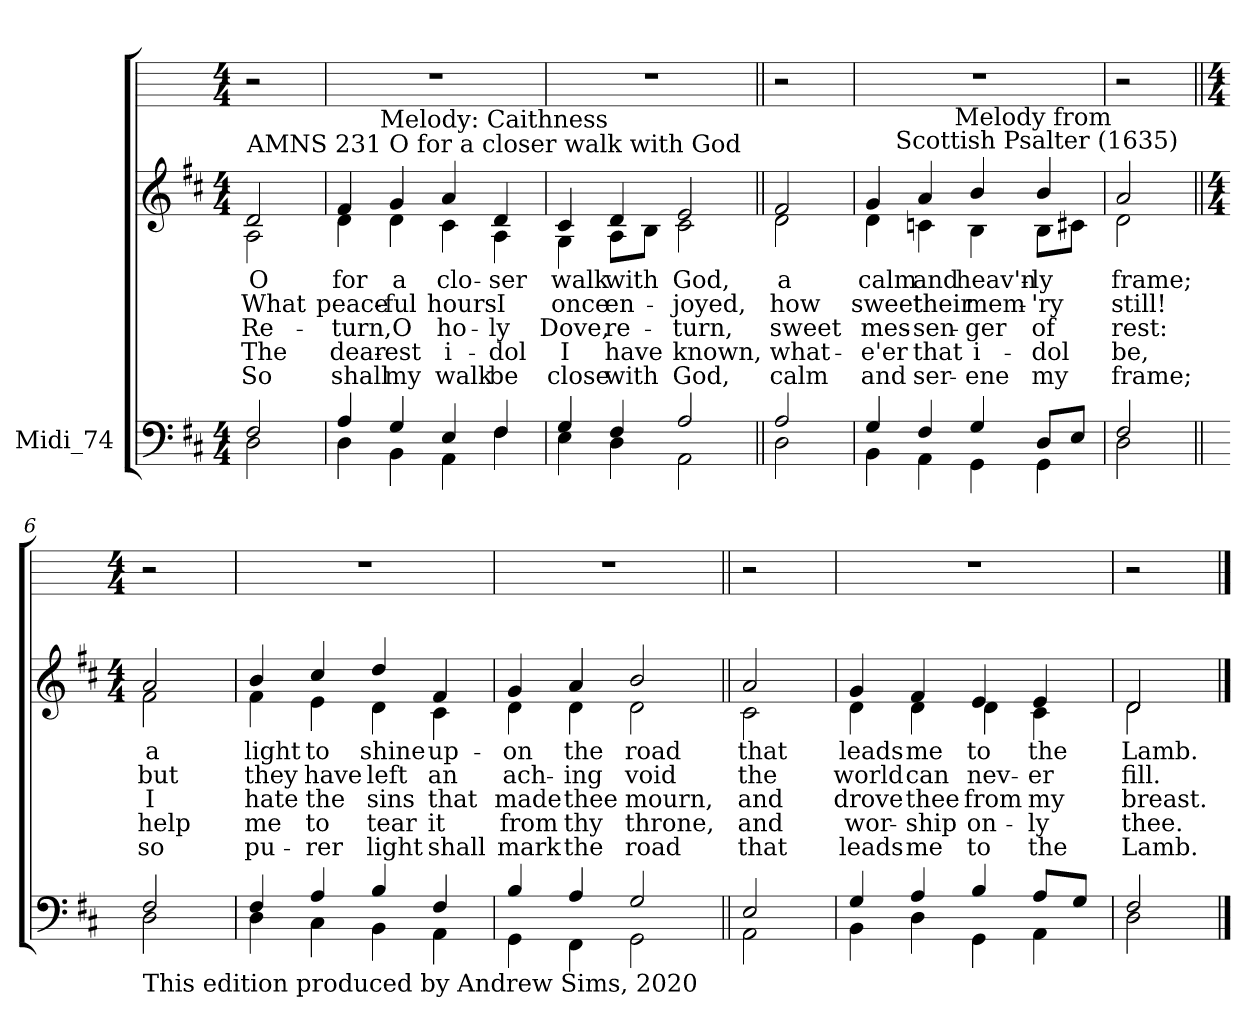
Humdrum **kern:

**kern	**kern	**text	**text	**text	**text	**text	**kern
*part3	*part2	*part2	*part2	*part2	*part2	*part2	*part1
*staff3	*staff2	*staff2	*staff2	*staff2	*staff2	*staff2	*staff1
*I"Midi_74	*	*	*	*	*	*	*
*clefF4	*clefG2	*	*	*	*	*	*
*k[f#c#]	*k[f#c#]	*	*	*	*	*	*
*D:	*D:	*	*	*	*	*	*
*M4/4	*M4/4	*	*	*	*	*	*M4/4
=	=	=	=	=	=	=	=
*^	*	*	*	*	*	*	*
!	!	!LO:TX:a:cj:t=William Cowper\n(1731-1800)	!	!	!	!	!	!
!	!	!	!LO:LY:b	!LO:LY:b	!LO:LY:b	!LO:LY:b	!LO:LY:b	!
*	*	*^	*	*	*	*	*	*
2F#/	2D\	2d/	2A\	O	What	Re-	-The	So	2r
=1	=1	=1	=1	=1	=1	=1	=1	=1	=1
!	!	!	!	!LO:LY:b	!LO:LY:b	!LO:LY:b	!LO:LY:b	!LO:LY:b	!
4A/	4D\	4f#/	4d\	for	peace-	-turn,	dear-	-shall	1r
!	!	!	!	!LO:LY:b	!LO:LY:b	!LO:LY:b	!LO:LY:b	!LO:LY:b	!
4G/	4BB\	4g/	4d\	a	ful	O	est	my	.
!	!	!	!	!LO:LY:b	!LO:LY:b	!LO:LY:b	!LO:LY:b	!LO:LY:b	!
4E/	4AA\	4a/	4c#\	clo-	-hours	ho-	-i-	-walk	.
!	!	!LO:TX:a:cj:t=AMNS 231 O for a closer walk with God	!	!	!	!	!	!	!
!	!	!LO:TX:a:cj:t=Melody&colon; Caithness	!	!	!	!	!	!	!
!	!	!	!	!LO:LY:b	!LO:LY:b	!LO:LY:b	!LO:LY:b	!LO:LY:b	!
4F#/	4F#\	4d/	4A\	ser	I	ly	dol	be	.
=2	=2	=2	=2	=2	=2	=2	=2	=2	=2
!	!	!	!	!LO:LY:b	!LO:LY:b	!LO:LY:b	!LO:LY:b	!LO:LY:b	!
4G/	4E\	4c#/	4G\	walk	once	Dove,	I	close	1r
!	!	!	!	!LO:LY:b	!LO:LY:b	!LO:LY:b	!LO:LY:b	!LO:LY:b	!
4F#/	4D\	4d/	8A\L	with	en-	-re-	-have	with	.
.	.	.	8B\J	.	.	.	.	.	.
!	!	!	!	!LO:LY:b	!LO:LY:b	!LO:LY:b	!LO:LY:b	!LO:LY:b	!
2A/	2AA\	2e/	2c#\	God,	joyed,	turn,	known,	God,	.
=3||	=3||	=3||	=3||	=3||	=3||	=3||	=3||	=3||	=3||
!	!	!	!	!LO:LY:b	!LO:LY:b	!LO:LY:b	!LO:LY:b	!LO:LY:b	!
2A/	2D\	2f#/	2d\	a	how	sweet	what-	-calm	2r
=4	=4	=4	=4	=4	=4	=4	=4	=4	=4
!	!	!	!	!LO:LY:b	!LO:LY:b	!LO:LY:b	!LO:LY:b	!LO:LY:b	!
4G/	4BB\	4g/	4d\	calm	sweet	mes-	-e'er	and	1r
!	!	!	!	!LO:LY:b	!LO:LY:b	!LO:LY:b	!LO:LY:b	!LO:LY:b	!
4F#/	4AA\	4a/	4cn\	and	their	sen-	-that	ser-	.
!	!	!	!	!LO:LY:b	!LO:LY:b	!LO:LY:b	!LO:LY:b	!LO:LY:b	!
4G/	4GG\	4b/	4B\	-heav'n-	-mem-	-ger	i-	-ene	.
!	!	!LO:TX:a:cj:t=Melody from \nScottish Psalter (1635)	!	!	!	!	!	!	!
!	!	!	!	!LO:LY:b	!LO:LY:b	!LO:LY:b	!LO:LY:b	!LO:LY:b	!
8D/L	4GG\	4b/	8B\L	ly	'ry	of	dol	my	.
8E/J	.	.	8c#X\J	.	.	.	.	.	.
=5	=5	=5	=5	=5	=5	=5	=5	=5	=5
!	!	!	!	!LO:LY:b	!LO:LY:b	!LO:LY:b	!LO:LY:b	!LO:LY:b	!
2F#/	2D\	2a/	2d\	frame;	still!	rest:	be,	frame;	2r
!!LO:LB:g=z
=6||	=6||	=6||	=6||	=6||	=6||	=6||	=6||	=6||	=6||
*	*	*M4/4	*	*	*	*	*	*	*M4/4
!LO:TX:b:t=This edition produced by Andrew Sims, 2020	!	!	!	!	!	!	!	!	!
!	!	!	!	!LO:LY:b	!LO:LY:b	!LO:LY:b	!LO:LY:b	!LO:LY:b	!
2F#/	2D\	2a/	2f#\	a	but	I	help	so	2r
=7	=7	=7	=7	=7	=7	=7	=7	=7	=7
!	!	!	!	!LO:LY:b	!LO:LY:b	!LO:LY:b	!LO:LY:b	!LO:LY:b	!
4F#/	4D\	4b/	4f#\	light	they	hate	me	pu-	1r
!	!	!	!	!LO:LY:b	!LO:LY:b	!LO:LY:b	!LO:LY:b	!LO:LY:b	!
4A/	4C#\	4cc#/	4e\	-to	have	the	to	rer	.
!	!	!	!	!LO:LY:b	!LO:LY:b	!LO:LY:b	!LO:LY:b	!LO:LY:b	!
4B/	4BB\	4dd/	4d\	shine	left	sins	tear	light	.
!	!	!	!	!LO:LY:b	!LO:LY:b	!LO:LY:b	!LO:LY:b	!LO:LY:b	!
4F#/	4AA\	4f#/	4c#\	up-	-an	that	it	shall	.
=8	=8	=8	=8	=8	=8	=8	=8	=8	=8
!	!	!	!	!LO:LY:b	!LO:LY:b	!LO:LY:b	!LO:LY:b	!LO:LY:b	!
4B/	4GG\	4g/	4d\	on	ach-	-made	from	mark	1r
!	!	!	!	!LO:LY:b	!LO:LY:b	!LO:LY:b	!LO:LY:b	!LO:LY:b	!
4A/	4FF#\	4a/	4d\	the	ing	thee	thy	the	.
!	!	!	!	!LO:LY:b	!LO:LY:b	!LO:LY:b	!LO:LY:b	!LO:LY:b	!
2G/	2GG\	2b/	2d\	road	void	mourn,	throne,	road	.
=9||	=9||	=9||	=9||	=9||	=9||	=9||	=9||	=9||	=9||
!	!	!	!	!LO:LY:b	!LO:LY:b	!LO:LY:b	!LO:LY:b	!LO:LY:b	!
2E/	2AA\	2a/	2c#\	that	the	and	and	that	2r
=10	=10	=10	=10	=10	=10	=10	=10	=10	=10
!	!	!	!	!LO:LY:b	!LO:LY:b	!LO:LY:b	!LO:LY:b	!LO:LY:b	!
4G/	4BB\	4g/	4d\	leads	world	drove	wor-	-leads	1r
!	!	!	!	!LO:LY:b	!LO:LY:b	!LO:LY:b	!LO:LY:b	!LO:LY:b	!
4A/	4D\	4f#/	4d\	me	can	thee	ship	me	.
!	!	!	!	!LO:LY:b	!LO:LY:b	!LO:LY:b	!LO:LY:b	!LO:LY:b	!
4B/	4GG\	4e/	4d\	to	nev-	-from	on-	-to	.
!	!	!	!	!LO:LY:b	!LO:LY:b	!LO:LY:b	!LO:LY:b	!LO:LY:b	!
8A/L	4AA\	4e/	4c#\	the	er	my	ly	the	.
8G/J	.	.	.	.	.	.	.	.	.
=11	=11	=11	=11	=11	=11	=11	=11	=11	=11
!	!	!	!	!LO:LY:b	!LO:LY:b	!LO:LY:b	!LO:LY:b	!LO:LY:b	!
2F#/	2D\	2d/	2d\	Lamb.	fill.	breast.	thee.	Lamb.	2r
*v	*v	*	*	*	*	*	*	*	*
*	*v	*v	*	*	*	*	*	*
==	==	==	==	==	==	==	==
*-	*-	*-	*-	*-	*-	*-	*-
